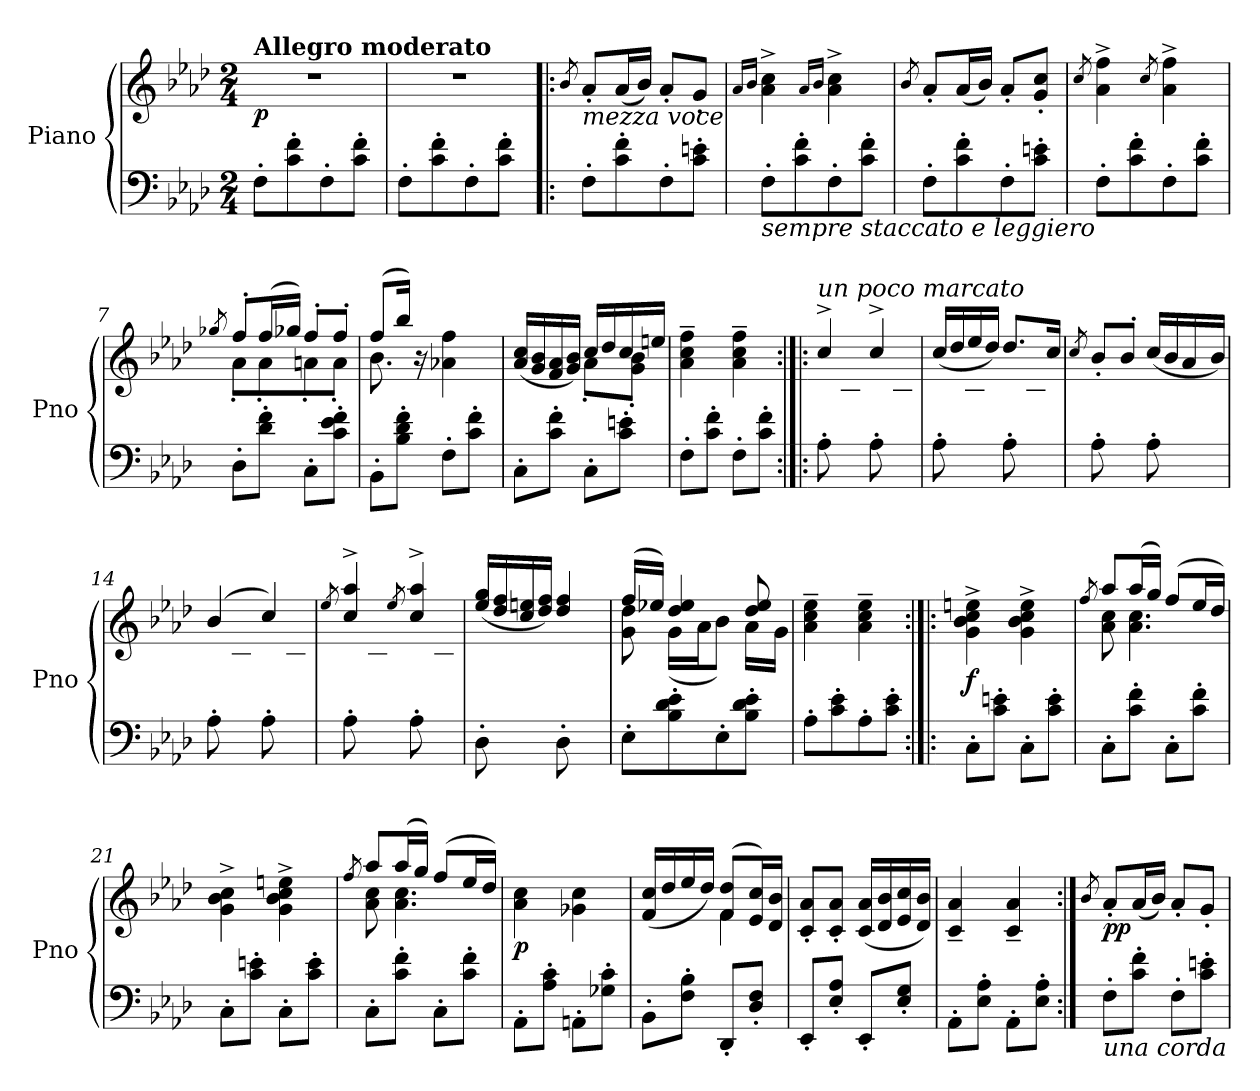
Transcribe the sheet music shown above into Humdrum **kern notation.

**kern	**kern	**dynam
*part1	*part1	*part1
*staff2	*staff1	*staff1/2
*I"Piano	*	*
*I'Pno	*	*
*clefF4	*clefG2	*
*k[b-e-a-d-]	*k[b-e-a-d-]	*
*M2/4	*M2/4	*
=1	=1	=1
!	!LO:TX:a:B:t=Allegro moderato	!
!	!	!LO:DY:b
8F'\L	2r	p
8c\' 8f\'	.	.
8F'\	.	.
8c\' 8f\'J	.	.
=2	=2	=2
8F'\L	2r	.
8c\' 8f\'	.	.
8F'\	.	.
8c\' 8f\'J	.	.
=3!|:	=3!|:	=3!|:
.	8qb-/	.
!	!LO:TX:b:i:t=mezza voce	!
8F'\L	8a-'/L	.
8c\' 8f\'	(<16a-/L	.
.	16b-/JJ)	.
8F'\	8a-'/L	.
8c\' 8en\'J	8g'/J	.
=4	=4	=4
.	16qa-/LL	.
.	16qb-/JJ	.
!LO:TX:b:i:t=sempre staccato e leggiero	!	!
8F'\L	4a-\^ 4cc\^	.
8c\' 8f\'	.	.
.	16qa-/LL	.
.	16qb-/JJ	.
8F'\	4a-\^ 4cc\^	.
8c\' 8f\'J	.	.
=5	=5	=5
.	8qb-/	.
8F'\L	8a-'/L	.
8c\' 8f\'	(<16a-/L	.
.	16b-/JJ)	.
8F'\	8a-'/L	.
8c\' 8en\'J	8g/' 8cc/'J	.
=6	=6	=6
.	8qcc/	.
8F'\L	4a-\^ 4ff\^	.
8c\' 8f\'	.	.
.	8qcc/	.
8F'\	4a-\^ 4ff\^	.
8c\' 8f\'J	.	.
=7	=7	=7
.	8qgg-X/	.
*	*^	*
8D-'\L	8ff'/L	8a-'\L	.
8d-\' 8f\'J	(>16ff/L	8a-'\	.
.	16gg-/JJ)	.	.
8C'\L	8ff'/L	8an'\	.
8c\' 8e-\' 8f\'J	8ff'/J	8a'\J	.
!!LO:LB:g=z	!!
=8	=8	=8	=8
8BB-'\L	(<8ff/L	8.b-\	.
8B-\' 8d-\' 8f\'J	16bb-/Jk)	.	.
.	16r	4ryy	.
8F'\L	4a-X\ 4ff\	.	.
8c\' 8f\'J	.	.	.
.	.	16ryy	.
=9	=9	=9	=9
8C'\L	(<16a-/ 16cc/LL	4ryy	.
.	16g/ 16b-/	.	.
8c\' 8f\'J	16f/ 16a-/	.	.
.	16g/ 16b-/JJ)	.	.
8C'\L	16cc/LL	8a-'\L	.
.	16dd-/	.	.
8c\' 8en\'J	16cc/	8g\' 8b-\'J	.
.	16een/JJ	.	.
*	*v	*v	*
=10	=10	=10
8F'\L	4a-\~ 4cc\~ 4ff\~	.
8c\' 8f\'J	.	.
8F'\L	4a-\~ 4cc\~ 4ff\~	.
8c\' 8f\'J	.	.
=11:|!|:	=11:|!|:	=11:|!|:
*	*^	*
!	!LO:TX:a:i:t=un poco marcato	!	!
8A-'\L	4cc^/	8ryy	.
8ryy	.	8c\' 8e-\' 8a-\'	.
8A-'\	4cc^/	8ryy	.
8ryy	.	8c\' 8e-\' 8a-\'J	.
=12	=12	=12	=12
8A-'\L	(>16cc/LL	8ryy	.
.	16dd-/	.	.
8ryy	16ee-/	8B-\' 8e-\' 8g\'	.
.	16dd-/JJ)	.	.
8A-'\	8.dd-/L	8ryy	.
8ryy	.	8B-\' 8e-\' 8g\'J	.
.	16cc/Jk	.	.
=13	=13	=13	=13
.	8qcc/	.	.
8A-'\L	8b-'/L	8ryy	.
8ryy	8b-'/J	8d-\' 8e-\' 8g\'	.
8A-'\	(>16cc/LL	8ryy	.
.	16b-/	.	.
8ryy	16a-/	8d-\' 8e-\' 8g\'J	.
.	16b-/JJ)	.	.
=14	=14	=14	=14
8A-'\L	(>4b-/	8ryy	.
8ryy	.	8c\' 8e-\' 8a-\'	.
8A-'\	4cc/)	8ryy	.
8ryy	.	8c\' 8e-\' 8a-\'J	.
!!LO:LB:g=z	!!
=15	=15	=15	=15
.	8qee-/	.	.
8A-'\L	4cc/^ 4aa-/^	8ryy	.
8ryy	.	8c\' 8e-\' 8a-\'	.
.	8qee-/	.	.
8A-'\	4cc/^ 4aa-/^	8ryy	.
8ryy	.	8c\' 8e-\' 8a-\'J	.
=16	=16	=16	=16
8D-'\L	(>16ee-/ 16gg/LL	8ryy	.
.	16dd-/ 16ff/	.	.
8ryy	16cc/ 16een/	8d-\' 8f\'	.
.	16dd-/ 16ff/JJ)	.	.
8D-'\	4dd-/ 4ff/	8ryy	.
8ryy	.	8d-\' 8f\'J	.
=17	=17	=17	=17
8E-'\L	(>16ff/LL	8g\ 8dd-\	.
.	16ee-X/JJ)	.	.
8B-\' 8d-\' 8e-\'	4dd-/ 4ee-/	(<16g\LL	.
.	.	16a-\J	.
8E-'\	.	8b-\J)	.
8B-\' 8d-\' 8e-\'J	8dd-/ 8ee-/	16a-\LL	.
.	.	16g\JJ	.
*	*v	*v	*
=18	=18	=18
8A-'\L	4a-\~ 4cc\~ 4ee-\~	.
8c\' 8e-\'	.	.
8A-'\	4a-\~ 4cc\~ 4ee-\~	.
8c\' 8e-\'J	.	.
=19:|!|:	=19:|!|:	=19:|!|:
!	!	!LO:DY:b
8C'\L	4g\^ 4b-\^ 4cc\^ 4een\^	f
8c\' 8en\'J	.	.
8C'\L	4g\^ 4b-\^ 4cc\^ 4ee\^	.
8c\' 8e\'J	.	.
=20	=20	=20
.	8qff/	.
*	*^	*
8C'\L	8aa-/L	8a-\ 8cc\	.
8c\' 8f\'J	(>16aa-/L	4.a-\ 4.cc\	.
.	16gg/JJ)	.	.
8C'\L	(>8ff/L	.	.
8c\' 8f\'J	16ee-/L	.	.
.	16dd-/JJ)	.	.
*	*v	*v	*
=21	=21	=21
8C'\L	4g\^ 4b-\^ 4cc\^	.
8c\' 8en\'J	.	.
8C'\L	4g\^ 4b-\^ 4cc\^ 4een\^	.
8c\' 8e\'J	.	.
!!LO:LB:g=z
=22	=22	=22
.	8qff/	.
*	*^	*
8C'\L	8aa-/L	8a-\ 8cc\	.
8c\' 8f\'J	(>16aa-/L	4.a-\ 4.cc\	.
.	16gg/JJ)	.	.
8C'\L	(>8ff/L	.	.
8c\' 8f\'J	16ee-/L	.	.
.	16dd-/JJ)	.	.
*	*v	*v	*
=23	=23	=23
!	!	!LO:DY:b
8AA-'\L	4a-\ 4cc\	p
8A-\' 8c\'J	.	.
8AAn'\L	4g-X\ 4cc\	.
8G-X\' 8c\'J	.	.
=24	=24	=24
*	*^	*
8BB-'\L	(<16f/ 16cc/LL	4ryy	.
.	16dd-/	.	.
8F\' 8B-\'J	16ee-/	.	.
.	16dd-/JJ)	.	.
8DD-'/L	(<8f/ 8dd-/L	4f\	.
8D-/' 8F/'J	16e-/ 16cc/L)	.	.
.	16d-/ 16b-/JJ	.	.
*	*v	*v	*
=25	=25	=25
8EE-'/L	8c/' 8a-/'L	.
8E-/' 8A-/'J	8c/' 8a-/'J	.
8EE-'/L	(<16c/ 16a-/LL	.
.	16d-/ 16b-/	.
8E-/' 8G/'J	16e-/ 16cc/	.
.	16d-/ 16b-/JJ)	.
=26	=26	=26
8AA-'\L	4c/~ 4a-/~	.
8E-\' 8A-\'J	.	.
8AA-'\L	4c/~ 4a-/~	.
8E-\' 8A-\'J	.	.
=27:|!	=27:|!	=27:|!
.	8qb-/	.
!LO:TX:b:i:t=una corda	!	!
!	!	!LO:DY:b
8F'\L	8a-'/L	pp
8c\' 8f\'J	(<16a-/L	.
.	16b-/JJ)	.
8F'\L	8a-'/L	.
8c\' 8en\'J	8g'/J	.
=	=	=
*-	*-	*-
